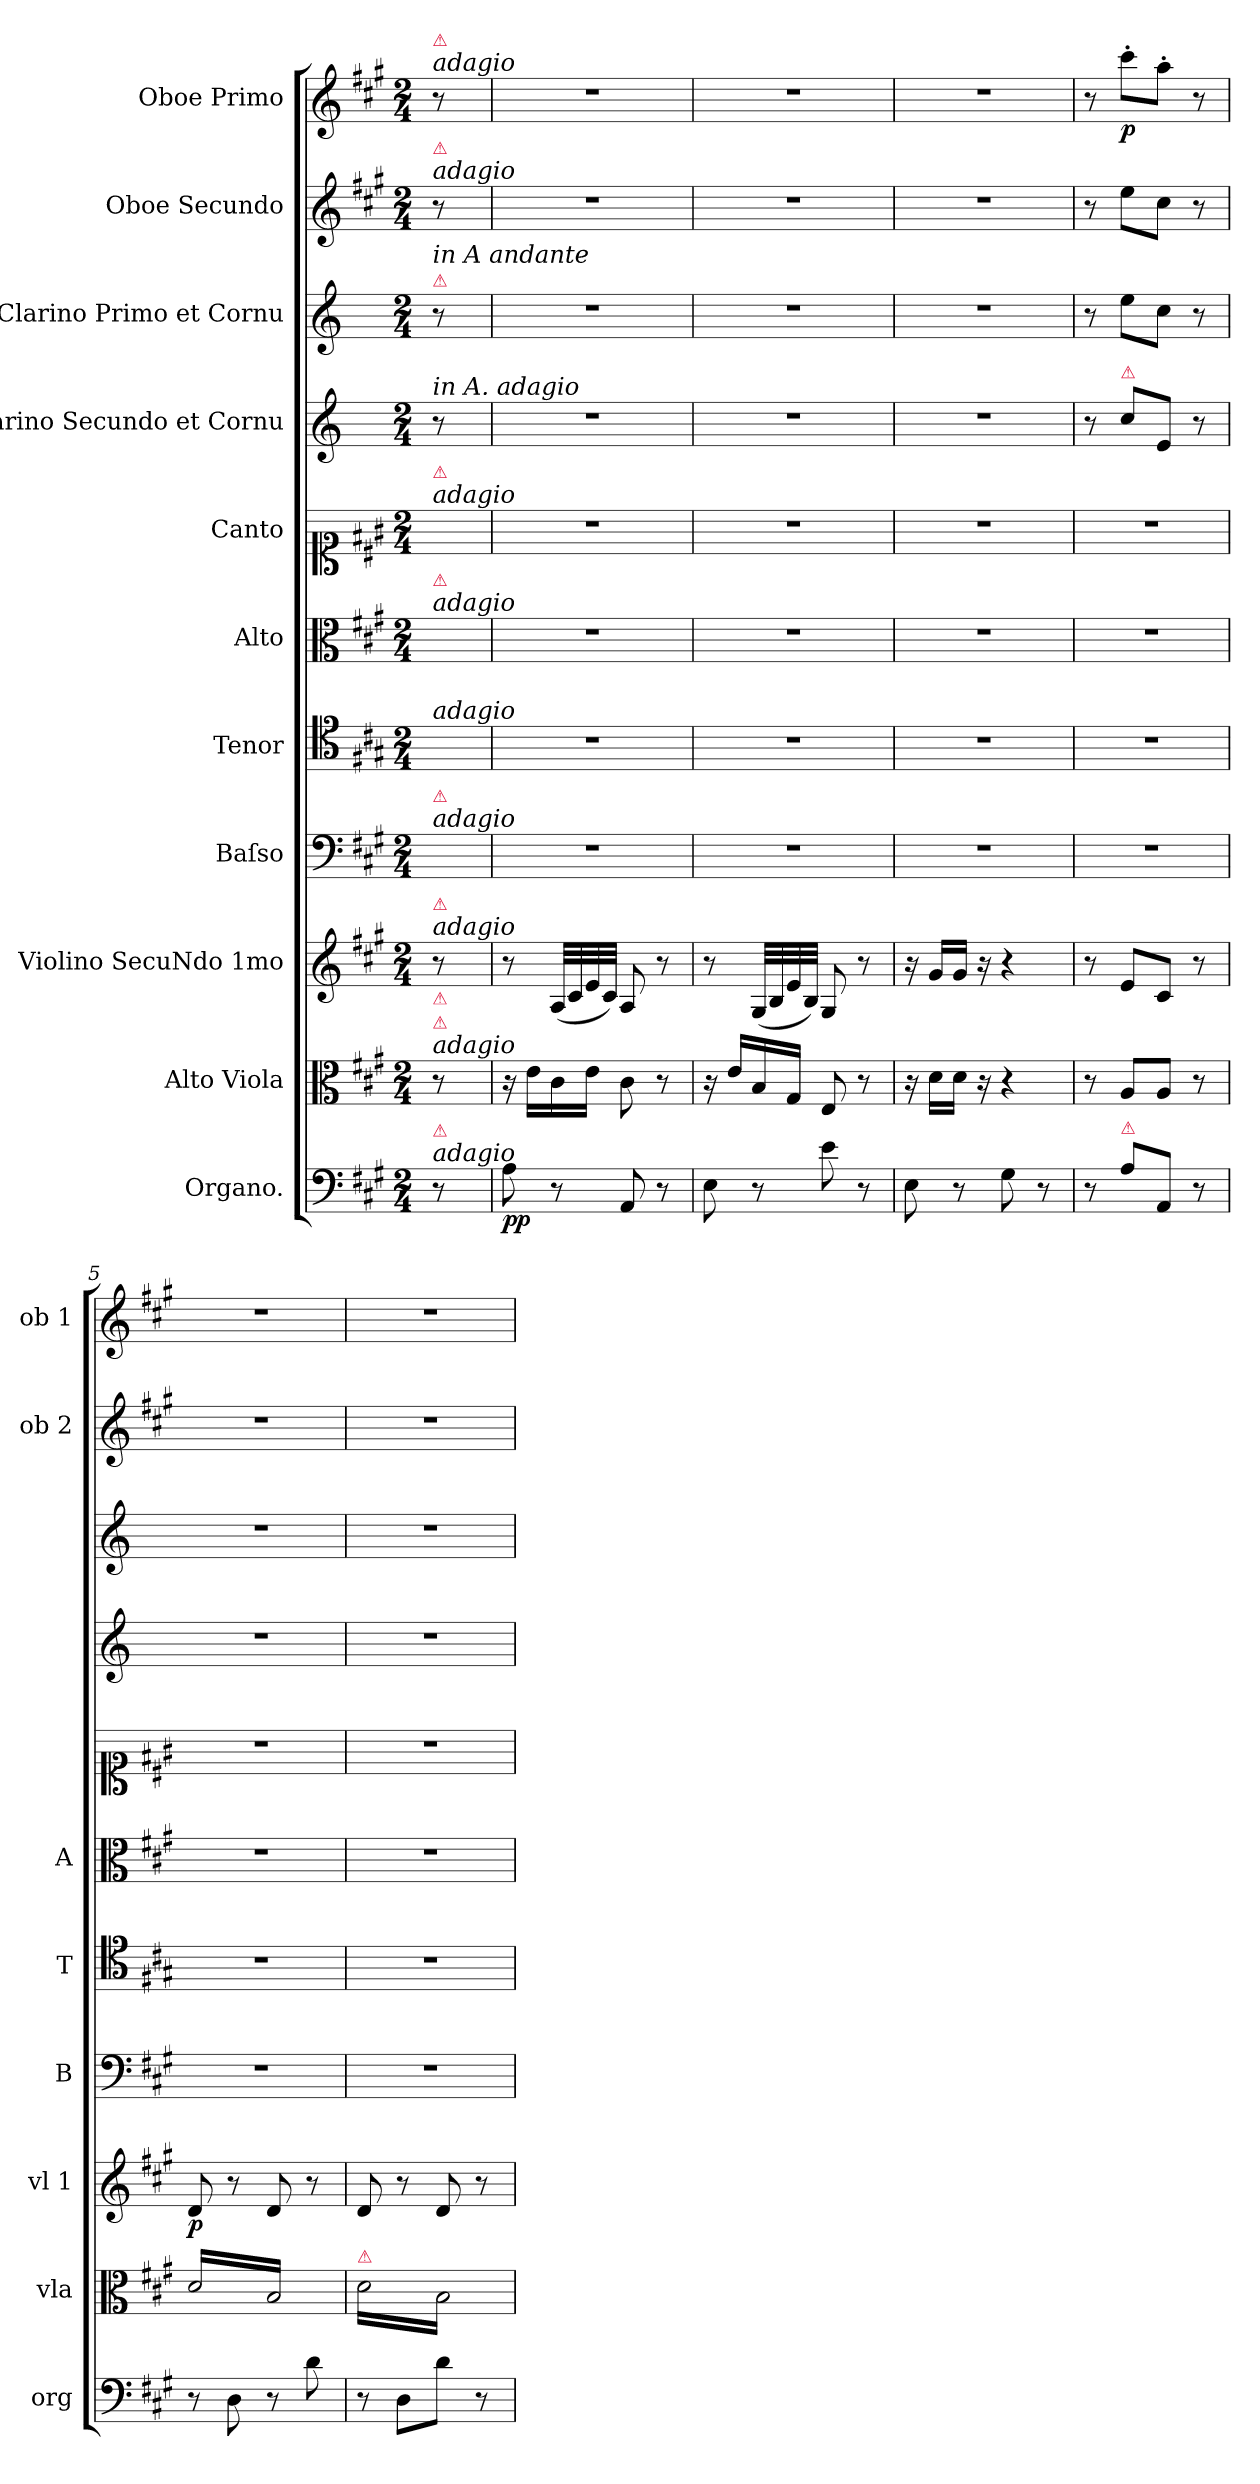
**kern	**dynam	**kern	**kern	**dynam	**kern	**kern	**kern	**kern	**kern	**dynam	**kern	**dynam	**kern	**dynam	**kern	**dynam
*part11	*part11	*part10	*part9	*part9	*part8	*part7	*part6	*part5	*part4	*part4	*part3	*part3	*part2	*part2	*part1	*part1
*staff11	*staff11	*staff10	*staff9	*staff9	*staff8	*staff7	*staff6	*staff5	*staff4	*staff4	*staff3	*staff3	*staff2	*staff2	*staff1	*staff1
*I"Organo.	*	*I"Alto Viola	*I"Violino SecuNdo 1mo	*	*I"Baſso	*I"Tenor	*I"Alto	*I"Canto	*I"Clarino Secundo et Cornu	*	*I"Clarino Primo et Cornu	*	*I"Oboe Secundo	*	*I"Oboe Primo	*
*I'org	*	*I'vla	*I'vl 1	*	*I'B	*I'T	*I'A	*	*	*	*	*	*I'ob 2	*	*I'ob 1	*
*clefF4	*	*clefC3	*clefG2	*	*clefF4	*clefC4	*clefC3	*clefC1	*clefG2	*	*clefG2	*	*clefG2	*	*clefG2	*
*	*	*	*	*	*	*	*	*	*ITrd2c3	*	*ITrd2c3	*	*	*	*	*
*k[f#c#g#]	*	*k[f#c#g#]	*k[f#c#g#]	*	*k[f#c#g#]	*k[f#c#g#]	*k[f#c#g#]	*k[f#c#g#]	*k[f#c#g#]	*	*k[f#c#g#]	*	*k[f#c#g#]	*	*k[f#c#g#]	*
*A:	*	*A:	*A:	*	*A:	*A:	*A:	*A:	*A:	*	*A:	*	*A:	*	*A:	*
*M2/4	*	*M2/4	*M2/4	*	*M2/4	*M2/4	*M2/4	*M2/4	*M2/4	*	*M2/4	*	*M2/4	*	*M2/4	*
=	=	=	=	=	=	=	=	=	=	=	=	=	=	=	=	=
!	!	!	!	!	!	!	!	!	!	!	!	!	!	!	!LO:TX:a:i:t=adagio	!
!	!	!	!	!	!	!	!	!	!	!	!	!	!	!	!LO:TX:a:color=crimson:t=⚠	!
!	!	!	!	!	!	!	!	!	!	!	!	!	!LO:TX:a:i:t=adagio	!	!	!
!	!	!	!	!	!	!	!	!	!	!	!	!	!LO:TX:a:color=crimson:t=⚠	!	!	!
!	!	!	!	!	!	!	!	!	!	!	!LO:TX:a:color=crimson:t=⚠	!	!	!	!	!
!	!	!	!	!	!	!	!	!	!	!	!LO:TX:a:i:t=in A andante	!	!	!	!	!
!	!	!	!	!	!	!	!	!	!LO:TX:a:i:t=in A. adagio	!	!	!	!	!	!	!
!	!	!	!	!	!	!	!	!LO:TX:a:i:t=adagio	!	!	!	!	!	!	!	!
!	!	!	!	!	!	!	!	!LO:TX:a:color=crimson:t=⚠	!	!	!	!	!	!	!	!
!	!	!	!	!	!	!	!LO:TX:a:i:t=adagio	!	!	!	!	!	!	!	!	!
!	!	!	!	!	!	!	!LO:TX:a:color=crimson:t=⚠	!	!	!	!	!	!	!	!	!
!	!	!	!	!	!	!LO:TX:a:i:t=adagio	!	!	!	!	!	!	!	!	!	!
!	!	!	!	!	!LO:TX:a:i:t=adagio	!	!	!	!	!	!	!	!	!	!	!
!	!	!	!	!	!LO:TX:a:color=crimson:t=⚠	!	!	!	!	!	!	!	!	!	!	!
!	!	!	!LO:TX:a:i:t=adagio	!	!	!	!	!	!	!	!	!	!	!	!	!
!	!	!	!LO:TX:a:color=crimson:t=⚠	!	!	!	!	!	!	!	!	!	!	!	!	!
!	!	!LO:TX:a:i:t=adagio	!	!	!	!	!	!	!	!	!	!	!	!	!	!
!	!	!LO:TX:a:color=crimson:t=⚠	!	!	!	!	!	!	!	!	!	!	!	!	!	!
!	!	!LO:TX:a:color=crimson:t=⚠	!	!	!	!	!	!	!	!	!	!	!	!	!	!
!LO:TX:a:i:t=adagio	!	!	!	!	!	!	!	!	!	!	!	!	!	!	!	!
!LO:TX:a:color=crimson:t=⚠	!	!	!	!	!	!	!	!	!	!	!	!	!	!	!	!
8r	.	8r	8r	.	8ryy	8ryy	8ryy	8ryy	8r	.	8r	.	8r	.	8r	.
=1	=1	=1	=1	=1	=1	=1	=1	=1	=1	=1	=1	=1	=1	=1	=1	=1
!	!LO:DY:b	!	!	!LO:DY:b	!	!	!	!	!	!	!	!	!	!	!	!
8A\	pp.	16r	8r	po	2r	2r	2r	2r	2r	.	2r	.	2r	.	2r	.
.	.	16e\LL	.	.	.	.	.	.	.	.	.	.	.	.	.	.
8r	.	16c#\	(32A/LLL	.	.	.	.	.	.	.	.	.	.	.	.	.
.	.	.	32c#/	.	.	.	.	.	.	.	.	.	.	.	.	.
.	.	16e\JJ	32e/	.	.	.	.	.	.	.	.	.	.	.	.	.
.	.	.	32c#/JJJ)	.	.	.	.	.	.	.	.	.	.	.	.	.
8AA/	.	8c#\	8A/	.	.	.	.	.	.	.	.	.	.	.	.	.
8r	.	8r	8r	.	.	.	.	.	.	.	.	.	.	.	.	.
=2	=2	=2	=2	=2	=2	=2	=2	=2	=2	=2	=2	=2	=2	=2	=2	=2
8E\	.	16r	8r	.	2r	2r	2r	2r	2r	.	2r	.	2r	.	2r	.
.	.	16e/LL	.	.	.	.	.	.	.	.	.	.	.	.	.	.
8r	.	16B/	(32G#/LLL	.	.	.	.	.	.	.	.	.	.	.	.	.
.	.	.	32B/	.	.	.	.	.	.	.	.	.	.	.	.	.
.	.	16G#/JJ	32e/	.	.	.	.	.	.	.	.	.	.	.	.	.
.	.	.	32B/JJJ)	.	.	.	.	.	.	.	.	.	.	.	.	.
8e\	.	8E/	8G#/	.	.	.	.	.	.	.	.	.	.	.	.	.
8r	.	8r	8r	.	.	.	.	.	.	.	.	.	.	.	.	.
=3	=3	=3	=3	=3	=3	=3	=3	=3	=3	=3	=3	=3	=3	=3	=3	=3
8E\	.	16r	16r	.	2r	2r	2r	2r	2r	.	2r	.	2r	.	2r	.
.	.	16d\LL	16g#/LL	.	.	.	.	.	.	.	.	.	.	.	.	.
8r	.	16d\JJ	16g#/JJ	.	.	.	.	.	.	.	.	.	.	.	.	.
.	.	16r	16r	.	.	.	.	.	.	.	.	.	.	.	.	.
8G#\	.	4r	4r	.	.	.	.	.	.	.	.	.	.	.	.	.
8r	.	.	.	.	.	.	.	.	.	.	.	.	.	.	.	.
=4	=4	=4	=4	=4	=4	=4	=4	=4	=4	=4	=4	=4	=4	=4	=4	=4
8r	.	8r	8r	.	2r	2r	2r	2r	8r	.	8r	.	8r	.	8r	.
!	!	!	!	!	!	!	!	!	!LO:TX:a:color=crimson:t=⚠	!	!	!	!	!	!	!
!LO:TX:a:color=crimson:t=⚠	!	!	!	!	!	!	!	!	!	!	!	!	!	!	!	!
!	!	!	!	!	!	!	!	!	!	!LO:DY:b	!	!LO:DY:b	!	!LO:DY:b	!	!LO:DY:b
8A\L	.	8A/L	8e/L	.	.	.	.	.	8a\L	po	8cc#\L	po	8ee\L	po.	8ccc#'\L	p.
8AA/J	.	8A/J	8c#/J	.	.	.	.	.	8c#/J	.	8a\J	.	8cc#\J	.	8aa'\J	.
8r	.	8r	8r	.	.	.	.	.	8r	.	8r	.	8r	.	8r	.
=5	=5	=5	=5	=5	=5	=5	=5	=5	=5	=5	=5	=5	=5	=5	=5	=5
!	!	!	!	!LO:DY:b	!	!	!	!	!	!	!	!	!	!	!	!
*	*	*tremolo	*	*	*	*	*	*	*	*	*	*	*	*	*	*
8r	.	16d/LL	8d/	p	2r	2r	2r	2r	2r	.	2r	.	2r	.	2r	.
.	.	16B/	.	.	.	.	.	.	.	.	.	.	.	.	.	.
8D\	.	16d/	8r	.	.	.	.	.	.	.	.	.	.	.	.	.
.	.	16B/	.	.	.	.	.	.	.	.	.	.	.	.	.	.
8r	.	16d/	8d/	.	.	.	.	.	.	.	.	.	.	.	.	.
.	.	16B/	.	.	.	.	.	.	.	.	.	.	.	.	.	.
8d\	.	16d/	8r	.	.	.	.	.	.	.	.	.	.	.	.	.
.	.	16B/JJ	.	.	.	.	.	.	.	.	.	.	.	.	.	.
=6	=6	=6	=6	=6	=6	=6	=6	=6	=6	=6	=6	=6	=6	=6	=6	=6
!	!	!LO:TX:a:color=crimson:t=⚠	!	!	!	!	!	!	!	!	!	!	!	!	!	!
8r	.	16d\LL	8d/	.	2r	2r	2r	2r	2r	.	2r	.	2r	.	2r	.
.	.	16B\	.	.	.	.	.	.	.	.	.	.	.	.	.	.
8D\L	.	16d\	8r	.	.	.	.	.	.	.	.	.	.	.	.	.
.	.	16B\	.	.	.	.	.	.	.	.	.	.	.	.	.	.
8d\J	.	16d\	8d/	.	.	.	.	.	.	.	.	.	.	.	.	.
.	.	16B\	.	.	.	.	.	.	.	.	.	.	.	.	.	.
8r	.	16d\	8r	.	.	.	.	.	.	.	.	.	.	.	.	.
.	.	16B\JJ	.	.	.	.	.	.	.	.	.	.	.	.	.	.
*	*	*Xtremolo	*	*	*	*	*	*	*	*	*	*	*	*	*	*
.	.	.	.	.	.	.	.	.	.	.	.	.	.	.	.	.
.	.	.	.	.	.	.	.	.	.	.	.	.	.	.	.	.
.	.	.	.	.	.	.	.	.	.	.	.	.	.	.	.	.
.	.	.	.	.	.	.	.	.	.	.	.	.	.	.	.	.
=	=	=	=	=	=	=	=	=	=	=	=	=	=	=	=	=
*-	*-	*-	*-	*-	*-	*-	*-	*-	*-	*-	*-	*-	*-	*-	*-	*-
